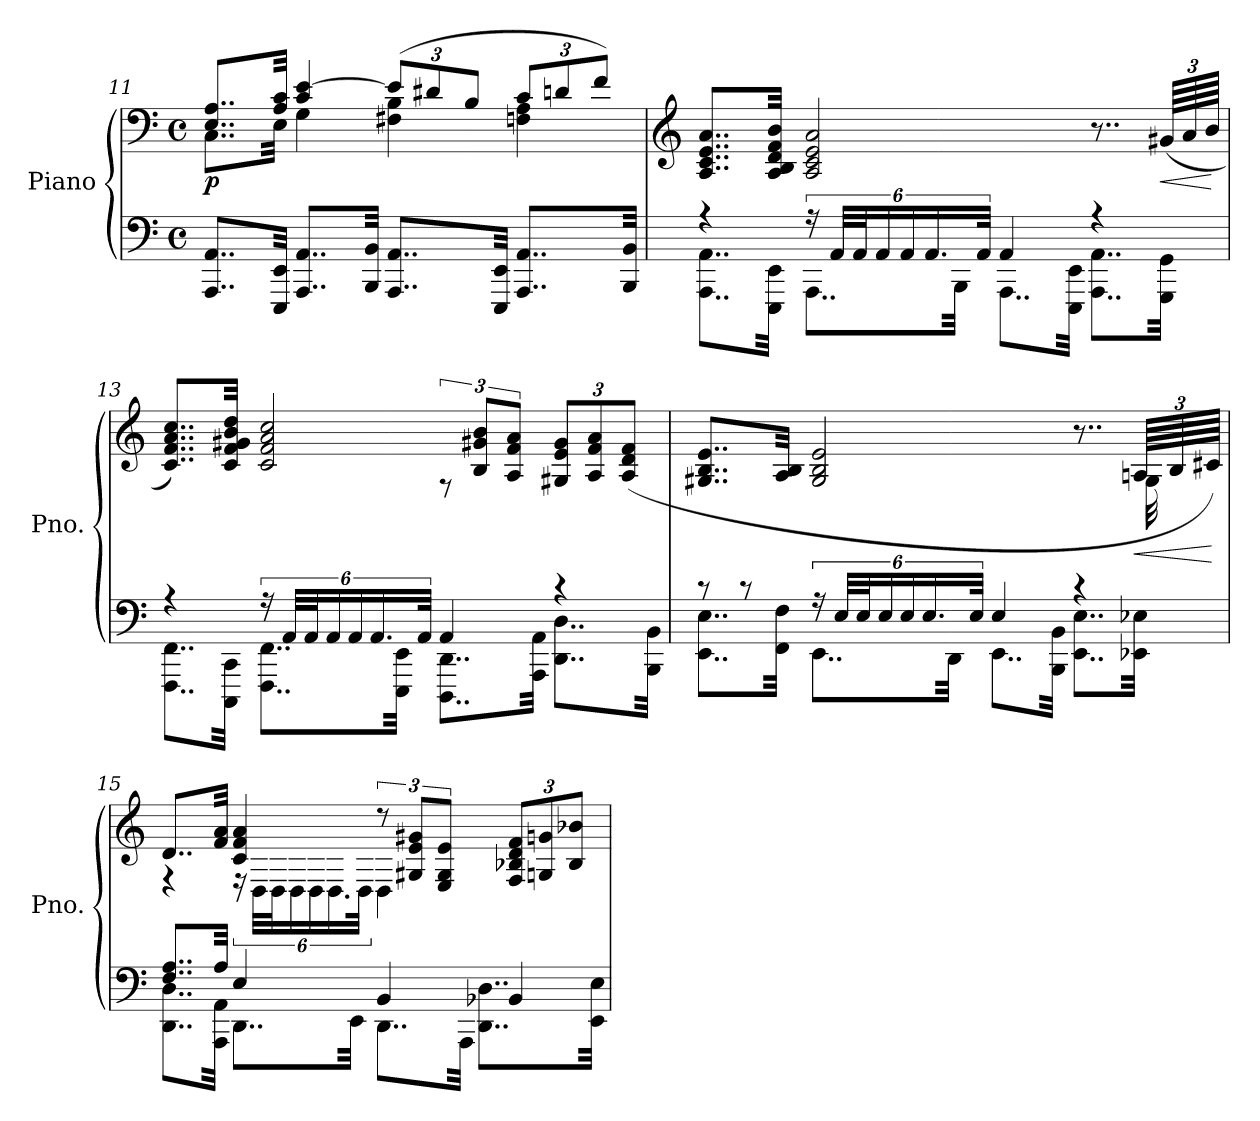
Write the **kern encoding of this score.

**kern	**kern	**dynam
*part1	*part1	*part1
*staff2	*staff1	*staff1/2
*I"Piano	*	*
*I'Pno.	*	*
!!LO:LB:g=z
*clefF4	*clefF4	*
*k[]	*k[]	*
*M4/4	*M4/4	*
*met(c)	*met(c)	*
=11	=11	=11
*	*^	*
!	!	!	!LO:DY:b
8..AAA/ 8..AA/L	8..E/ 8..A/L	8..C\L	p
32EEE/ 32EE/Jkk	32A/ 32c/Jkk	32E\Jkk	.
8..AAA/ 8..AA/L	4c/ [4e/	4G\	.
32BBB/ 32BB/Jkk	.	.	.
*	*Xbrackettup	*	*
8..AAA/ 8..AA/L	(>12e/L]	4F#X\ 4B\	.
.	12d#X/	.	.
.	12B/J	.	.
32EEE/ 32EE/Jkk	.	.	.
8..AAA/ 8..AA/L	12c/L	4Fn\ 4A\	.
.	12dn/	.	.
.	12f/J)	.	.
32BBB/ 32BB/Jkk	.	.	.
*	*v	*v	*
=12	=12	=12
*	*clefG2	*
*^	*	*
4r	8..AAA\ 8..AA\L	8..A/ 8..c/ 8..e/ 8..a/L	.
.	32EEE\ 32EE\Jkk	32A/ 32B/ 32d/ 32f/ 32b/Jkk	.
24r	8..AAA\L	2A/ 2c/ 2e/ 2a/	.
48AA/LLL	.	.	.
48AA/J	.	.	.
24AA/	.	.	.
*Xbrackettup	*	*	*
24AA/	.	.	.
24.AA/	.	.	.
.	32BBB\Jkk	.	.
48AA/JJk	.	.	.
4AA/	8..AAA\L	.	.
.	32EEE\ 32EE\Jkk	.	.
4r	8..AAA\ 8..AA\L	8..r	.
!	!	!	!LO:HP:b
.	32GGG\ 32GG\Jkk	(<96g#X/LLLL	<
.	.	96a/	.
.	.	96b/JJJJ	.
*v	*v	*	*
.	.	[
!!LO:LB:g=z
=13	=13	=13
*^	*^	*
4r	8..FFF\ 8..FF\L	8..c/ 8..f/ 8..a/ 8..cc/L)	2ryy	.
.	32CCC\ 32CC\Jkk	32c/ 32f/ 32g#X/ 32b/ 32dd/Jkk	.	.
*brackettup	*	*	*	*
24r	8..FFF\ 8..FF\L	2c/ 2f/ 2a/ 2cc/	.	.
48AA/LLL	.	.	.	.
48AA/J	.	.	.	.
24AA/	.	.	.	.
*Xbrackettup	*	*	*	*
24AA/	.	.	.	.
24.AA/	.	.	.	.
.	32EEE\ 32EE\Jkk	.	.	.
48AA/JJk	.	.	.	.
*	*	*	*brackettup	*
4AA/	8..DDD\ 8..DD\L	.	12r	.
.	.	.	(>12B/ 12g#X/ 12b/L	.
.	.	.	12A/ 12f/ 12a/J	.
.	32AAA\ 32AA\Jkk	.	.	.
*	*	*Xbrackettup	*	*
4r	8..DD\ 8..D\L	12G#X/ 12e/ 12g#/L	4ryy	.
.	.	12A/ 12f/ 12a/	.	.
.	.	(12A/ 12d/ 12f/J	.	.
.	32BBB\ 32BB\Jkk	.	.	.
!!LO:PB:g=z	!!
=14	=14	=14	=14	=14
8r	8..EE\ 8..E\L	8..G#X/ 8..B/ 8..e/L	4...ryy	.
8r	.	.	.	.
.	32FF\ 32F\Jkk	32A/ 32B/Jkk	.	.
*brackettup	*	*	*	*
24r	8..EE\L	2G#/ 2B/ 2e/	.	.
48E/LLL	.	.	.	.
48E/J	.	.	.	.
24E/	.	.	.	.
*Xbrackettup	*	*	*	*
24E/	.	.	.	.
24.E/	.	.	.	.
*	*	*v	*v	*
.	32DD\Jkk	.	.
48E/JJk	.	.	.
4E/	8..EE\L	.	.
.	32BBB\ 32BB\Jkk	.	.
4r	8..EE\ 8..E\L	8..r	.
!	!	!	!LO:HP:b
*	*	*^	*
.	32EE-X\ 32E-X\Jkk	96An/LLLL	32G#\	<
.	.	96B/	.	.
.	.	96c#X/JJJJ)	.	.
*v	*v	*	*	*
*	*v	*v	*
.	.	[
!!LO:LB:g=z
=15	=15	=15
*^	*^	*
8..F/ 8..A/L	8..DD\ 8..D\L	8..d/L	4r	.
32A/Jkk	32AAA\ 32AA\Jkk	32f/ 32a/Jkk	.	.
*	*	*	*brackettup	*
4E/	8..DD\L	4c/ 4f/ 4a/	24r	.
.	.	.	48D\LLL	.
.	.	.	48D\J	.
.	.	.	24D\	.
*	*	*	*Xbrackettup	*
.	.	.	24D\	.
.	.	.	24.D\	.
.	32EE\Jkk	.	.	.
.	.	.	48D\JJk	.
*	*	*brackettup	*	*
4BB/	8..DD\L	12r	4D\	.
.	.	12G#X/ 12e/ 12g#X/L	.	.
.	.	12E/ 12G#/ 12e/J	.	.
.	32AAA\Jkk	.	.	.
*	*	*Xbrackettup	*	*
4BB-X/	8..DD\ 8..D\L	12F/ 12B-X/ 12d/ 12f/L	4ryy	.
.	.	12Gn/ 12gn/	.	.
.	.	12B-/ 12b-X/J	.	.
.	32EE\ 32E\Jkk	.	.	.
*v	*v	*	*	*
*	*v	*v	*
=	=	=
*-	*-	*-
